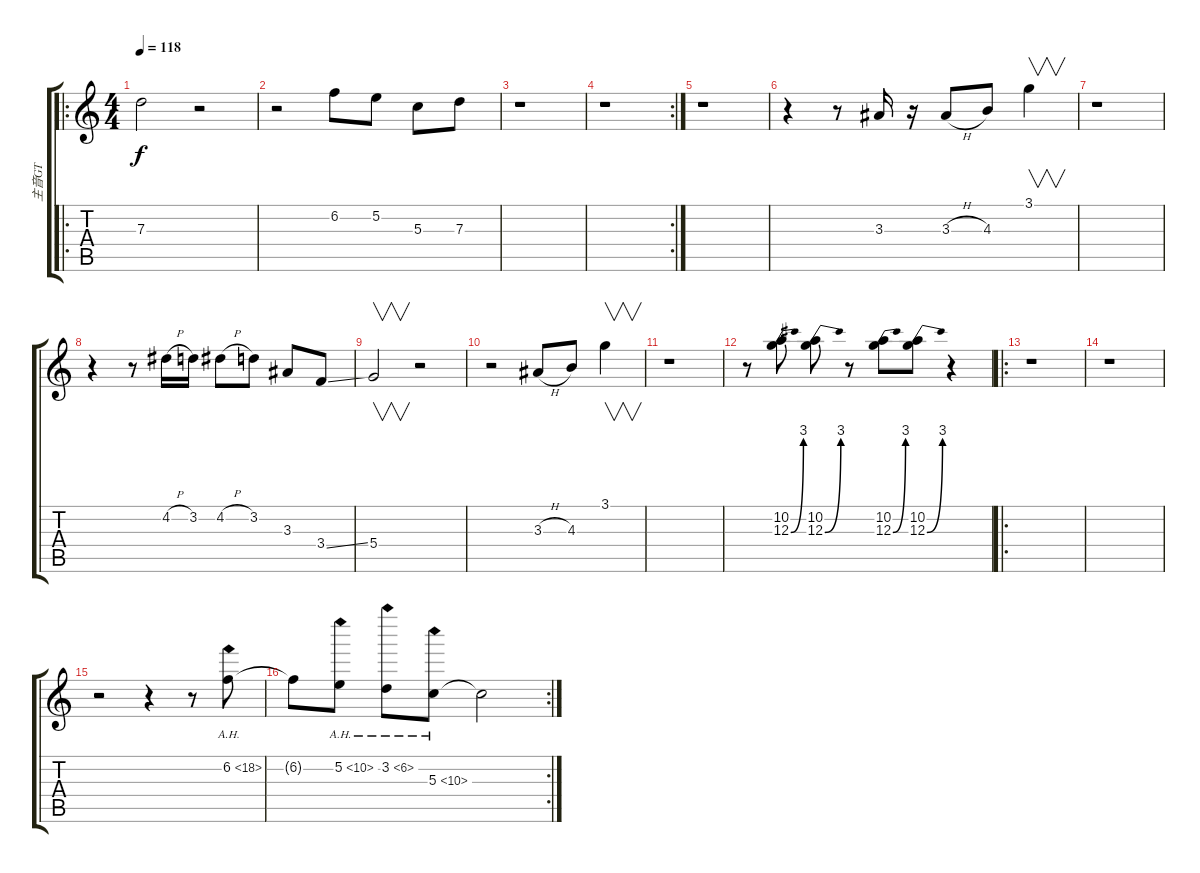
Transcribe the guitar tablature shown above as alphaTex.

\track ("主音GT" "主音GT") {instrument overdrivenguitar}
\staff {score tabs}
\tuning (E4 B3 G3 D3 A2 E2) {hide}
\ro
\ts (4 4)
\tempo 118
\clef g2
\ks c
7.3{t}.2{dy f} r.2 |
r.2 6.2.8 5.2.8 5.3.8 7.3.8 |
r.1 |
\rc 2
r.1 |
r.1 |
r.4 r.8 3.3.16 r.16 3.3{h}.8 4.3.8 3.1.4{v} |
r.1 |
r.4 r.8 4.2{h}.16 3.2.16 4.2{h}.8 3.2.8 3.3.8 3.4{ss}.8 |
5.4.2{v} r.2 |
r.2 3.3{h}.8 4.3.8 3.1.4{v} |
r.1 |
r.8 (10.2 12.3{be (bend 0 0 60 12)}).8 (10.2 12.3{be (bend 0 0 60 12)}).8 r.8 (10.2 12.3{be (bend 0 0 60 12)}).8 (10.2 12.3{be (bend 0 0 60 12)}).8 r.4 |
\ro
r.1 |
r.1 |
r.2 r.4 r.8 6.2{ah 12}.8 |
\rc 2
6.2{t}.8 5.2{ah 5}.8 3.2{ah 3}.8 5.3{ah 5}.8 5.3{t}.2
